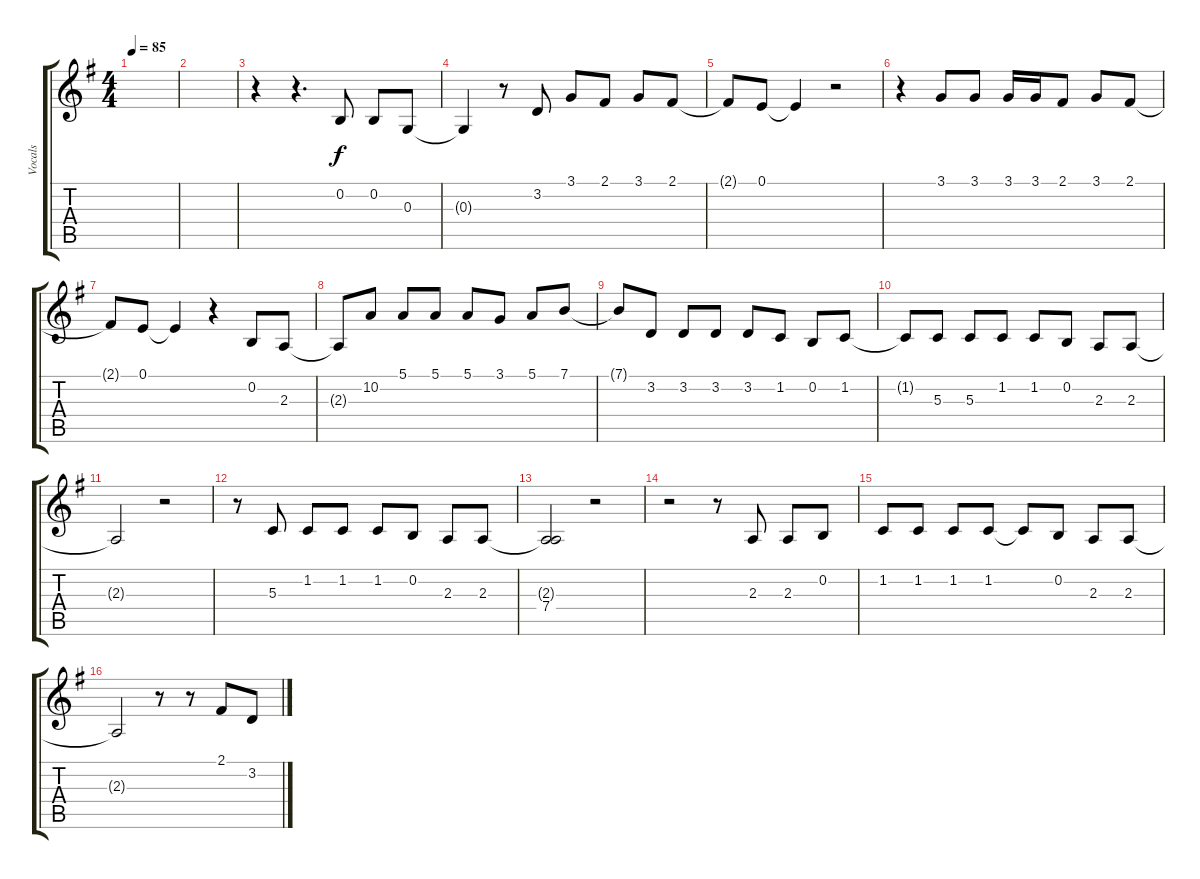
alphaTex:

\track ("Vocals" "Vocals") {instrument altosax}
\staff {score tabs}
\tuning (E4 B3 G3 D3 A2 E2) {hide}
\ts (4 4)
\tempo 85
\clef g2
\ks g
|
|
r.4 r.4{d} 0.2.8 0.2.8 0.3.8 |
0.3{t}.4 r.8 3.2.8 3.1.8 2.1.8 3.1.8 2.1.8 |
2.1{t}.8 0.1.8 0.1{t}.4 r.2 |
r.4 3.1.8 3.1.8 3.1.16 3.1.16 2.1.8 3.1.8 2.1.8 |
2.1{t}.8 0.1.8 0.1{t}.4 r.4 0.2.8 2.3.8 |
2.3{t}.8 10.2.8 5.1.8 5.1.8 5.1.8 3.1.8 5.1.8 7.1.8 |
7.1{t}.8 3.2.8 3.2.8 3.2.8 3.2.8 1.2.8 0.2.8 1.2.8 |
1.2{t}.8 5.3.8 5.3.8 1.2.8 1.2.8 0.2.8 2.3.8 2.3.8 |
2.3{t}.2 r.2 |
r.8 5.3.8 1.2.8 1.2.8 1.2.8 0.2.8 2.3.8 2.3.8 |
(2.3{t} 7.4).2 r.2 |
r.2 r.8 2.3.8 2.3.8 0.2.8 |
1.2.8 1.2.8 1.2.8 1.2.8 1.2{t}.8 0.2.8 2.3.8 2.3.8 |
2.3{t}.2 r.8 r.8 2.1.8 3.2.8
